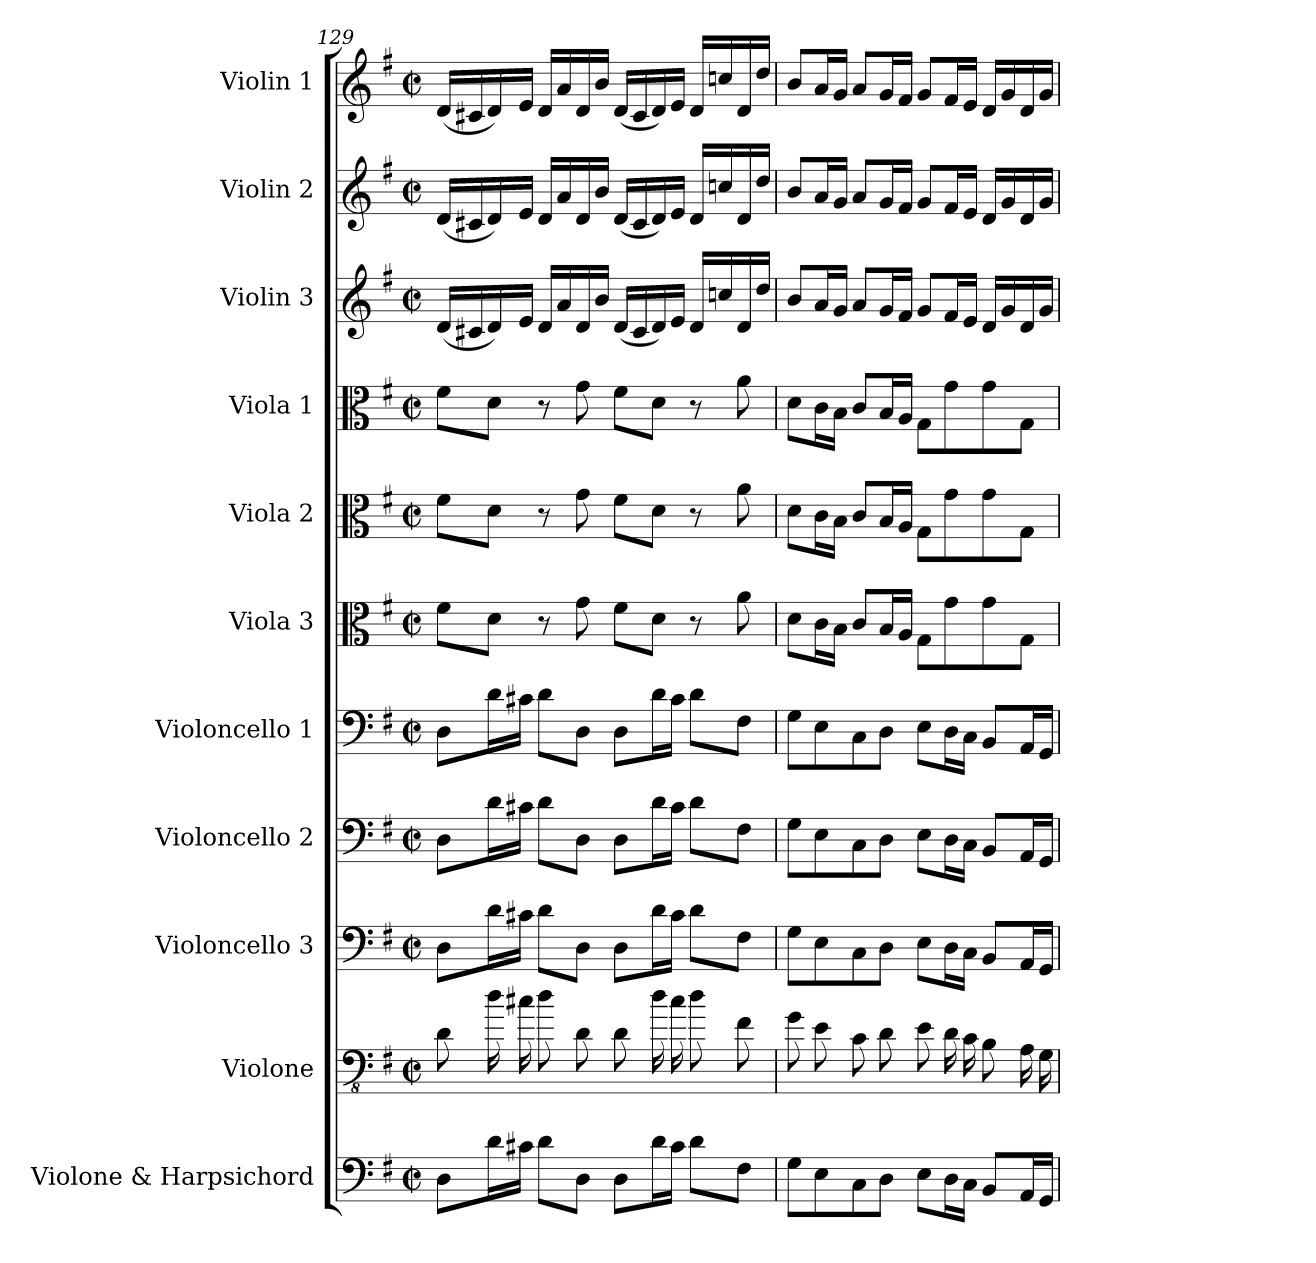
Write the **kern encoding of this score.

**kern	**kern	**kern	**kern	**kern	**kern	**kern	**kern	**kern	**kern	**kern
*part11	*part10	*part9	*part8	*part7	*part6	*part5	*part4	*part3	*part2	*part1
*staff11	*staff10	*staff9	*staff8	*staff7	*staff6	*staff5	*staff4	*staff3	*staff2	*staff1
*I"Violone &amp; Harpsichord	*I"Violone	*I"Violoncello 3	*I"Violoncello 2	*I"Violoncello 1	*I"Viola 3	*I"Viola 2	*I"Viola 1	*I"Violin 3	*I"Violin 2	*I"Violin 1
*I'Vne. &amp; Hch.	*I'Vne.	*I'Vc. 3	*I'Vc. 2	*I'Vc. 1	*I'Vla. 3	*I'Vla. 2	*I'Vla. 1	*I'Vln. 3	*I'Vln. 2	*I'Vln. 1
*clefF4	*clefFv4	*clefF4	*clefF4	*clefF4	*clefC3	*clefC3	*clefC3	*clefG2	*clefG2	*clefG2
*	*ITrd7c12	*	*	*	*	*	*	*	*	*
*k[f#]	*k[f#]	*k[f#]	*k[f#]	*k[f#]	*k[f#]	*k[f#]	*k[f#]	*k[f#]	*k[f#]	*k[f#]
*M4/4	*M4/4	*M4/4	*M4/4	*M4/4	*M4/4	*M4/4	*M4/4	*M4/4	*M4/4	*M4/4
*met(c|)	*met(c|)	*met(c|)	*met(c|)	*met(c|)	*met(c|)	*met(c|)	*met(c|)	*met(c|)	*met(c|)	*met(c|)
=129	=129	=129	=129	=129	=129	=129	=129	=129	=129	=129
8D\L	8DD	8D\L	8D\L	8D\L	8f#\L	8f#\L	8f#\L	(16d/LL	(16d/LL	(16d/LL
.	.	.	.	.	.	.	.	16c#X/	16c#X/	16c#X/
16d\L	16D	16d\L	16d\L	16d\L	8d\J	8d\J	8d\J	16d/)	16d/)	16d/)
16c#X\JJ	16C#X	16c#X\JJ	16c#X\JJ	16c#X\JJ	.	.	.	16e/JJ	16e/JJ	16e/JJ
8d\L	8D	8d\L	8d\L	8d\L	8r	8r	8r	16d/LL	16d/LL	16d/LL
.	.	.	.	.	.	.	.	16a/	16a/	16a/
8D\J	8DD	8D\J	8D\J	8D\J	8g\	8g\	8g\	16d/	16d/	16d/
.	.	.	.	.	.	.	.	16b/JJ	16b/JJ	16b/JJ
8D\L	8DD	8D\L	8D\L	8D\L	8f#\L	8f#\L	8f#\L	(16d/LL	(16d/LL	(16d/LL
.	.	.	.	.	.	.	.	16c#/	16c#/	16c#/
16d\L	16D	16d\L	16d\L	16d\L	8d\J	8d\J	8d\J	16d/)	16d/)	16d/)
16c#\JJ	16C#	16c#\JJ	16c#\JJ	16c#\JJ	.	.	.	16e/JJ	16e/JJ	16e/JJ
8d\L	8D	8d\L	8d\L	8d\L	8r	8r	8r	16d/LL	16d/LL	16d/LL
.	.	.	.	.	.	.	.	16ccn/	16ccn/	16ccn/
8F#\J	8FF#	8F#\J	8F#\J	8F#\J	8a\	8a\	8a\	16d/	16d/	16d/
.	.	.	.	.	.	.	.	16dd/JJ	16dd/JJ	16dd/JJ
=130	=130	=130	=130	=130	=130	=130	=130	=130	=130	=130
8G\L	8GG	8G\L	8G\L	8G\L	8d\L	8d\L	8d\L	8b/L	8b/L	8b/L
8E\	8EE	8E\	8E\	8E\	16c\L	16c\L	16c\L	16a/L	16a/L	16a/L
.	.	.	.	.	16B\JJ	16B\JJ	16B\JJ	16g/JJ	16g/JJ	16g/JJ
8C\	8CC	8C\	8C\	8C\	8c/L	8c/L	8c/L	8a/L	8a/L	8a/L
8D\J	8DD	8D\J	8D\J	8D\J	16B/L	16B/L	16B/L	16g/L	16g/L	16g/L
.	.	.	.	.	16A/JJ	16A/JJ	16A/JJ	16f#/JJ	16f#/JJ	16f#/JJ
8E\L	8EE	8E\L	8E\L	8E\L	8G\L	8G\L	8G\L	8g/L	8g/L	8g/L
16D\L	16DD	16D\L	16D\L	16D\L	8g\	8g\	8g\	16f#/L	16f#/L	16f#/L
16C\JJ	16CC	16C\JJ	16C\JJ	16C\JJ	.	.	.	16e/JJ	16e/JJ	16e/JJ
8BB/L	8BBB	8BB/L	8BB/L	8BB/L	8g\	8g\	8g\	16d/LL	16d/LL	16d/LL
.	.	.	.	.	.	.	.	16g/	16g/	16g/
16AA/L	16AAA	16AA/L	16AA/L	16AA/L	8G\J	8G\J	8G\J	16d/	16d/	16d/
16GG/JJ	16GGG	16GG/JJ	16GG/JJ	16GG/JJ	.	.	.	16g/JJ	16g/JJ	16g/JJ
=	=	=	=	=	=	=	=	=	=	=
*-	*-	*-	*-	*-	*-	*-	*-	*-	*-	*-
